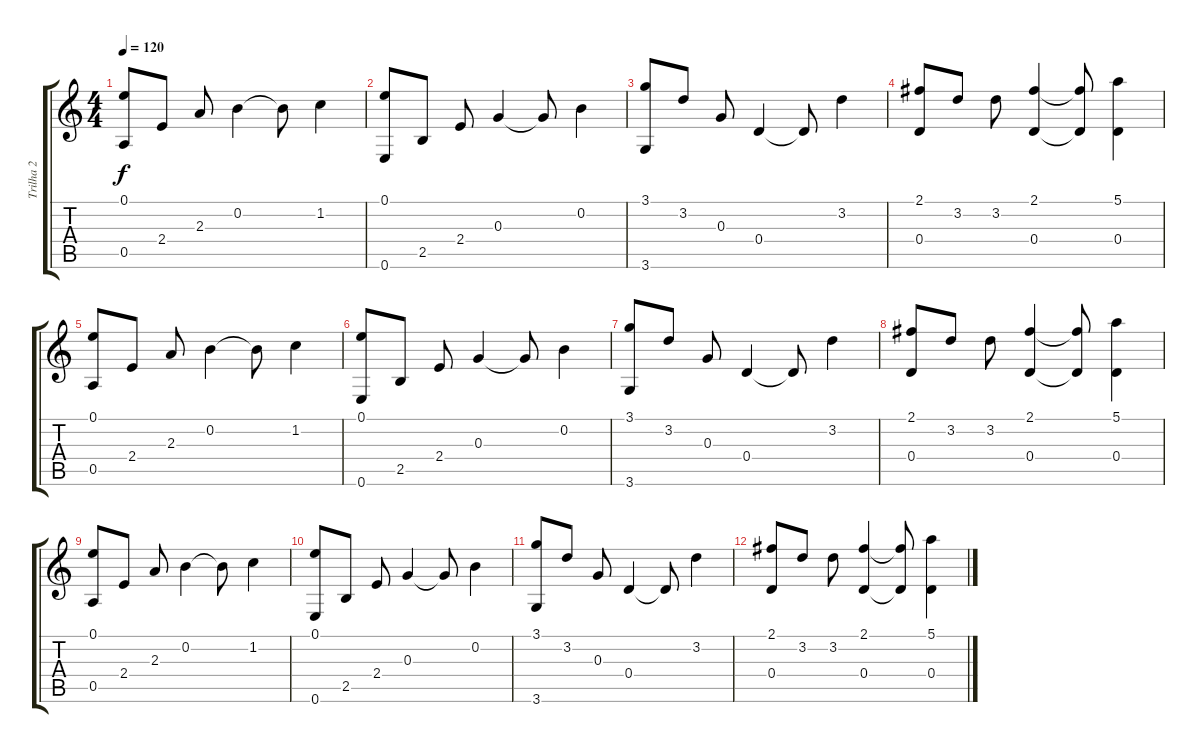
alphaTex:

\track ("Trilha 2" "Trilha 2") {instrument acousticguitarnylon}
\staff {score tabs}
\tuning (E4 B3 G3 D3 A2 E2) {hide}
\ts (4 4)
\tempo 120
\clef g2
\ks c
(0.1 0.5).8{dy f} 2.4.8 2.3.8 0.2.4 0.2{t}.8 1.2.4 |
(0.1 0.6).8 2.5.8 2.4.8 0.3.4 0.3{t}.8 0.2.4 |
(3.1 3.6).8 3.2.8 0.3.8 0.4.4 0.4{t}.8 3.2.4 |
(2.1 0.4).8 3.2.8 3.2.8 (2.1 0.4).4 (2.1{t} 0.4{t}).8 (5.1 0.4).4 |
(0.1 0.5).8 2.4.8 2.3.8 0.2.4 0.2{t}.8 1.2.4 |
(0.1 0.6).8 2.5.8 2.4.8 0.3.4 0.3{t}.8 0.2.4 |
(3.1 3.6).8 3.2.8 0.3.8 0.4.4 0.4{t}.8 3.2.4 |
(2.1 0.4).8 3.2.8 3.2.8 (2.1 0.4).4 (2.1{t} 0.4{t}).8 (5.1 0.4).4 |
(0.1 0.5).8 2.4.8 2.3.8 0.2.4 0.2{t}.8 1.2.4 |
(0.1 0.6).8 2.5.8 2.4.8 0.3.4 0.3{t}.8 0.2.4 |
(3.1 3.6).8 3.2.8 0.3.8 0.4.4 0.4{t}.8 3.2.4 |
(2.1 0.4).8 3.2.8 3.2.8 (2.1 0.4).4 (2.1{t} 0.4{t}).8 (5.1 0.4).4
